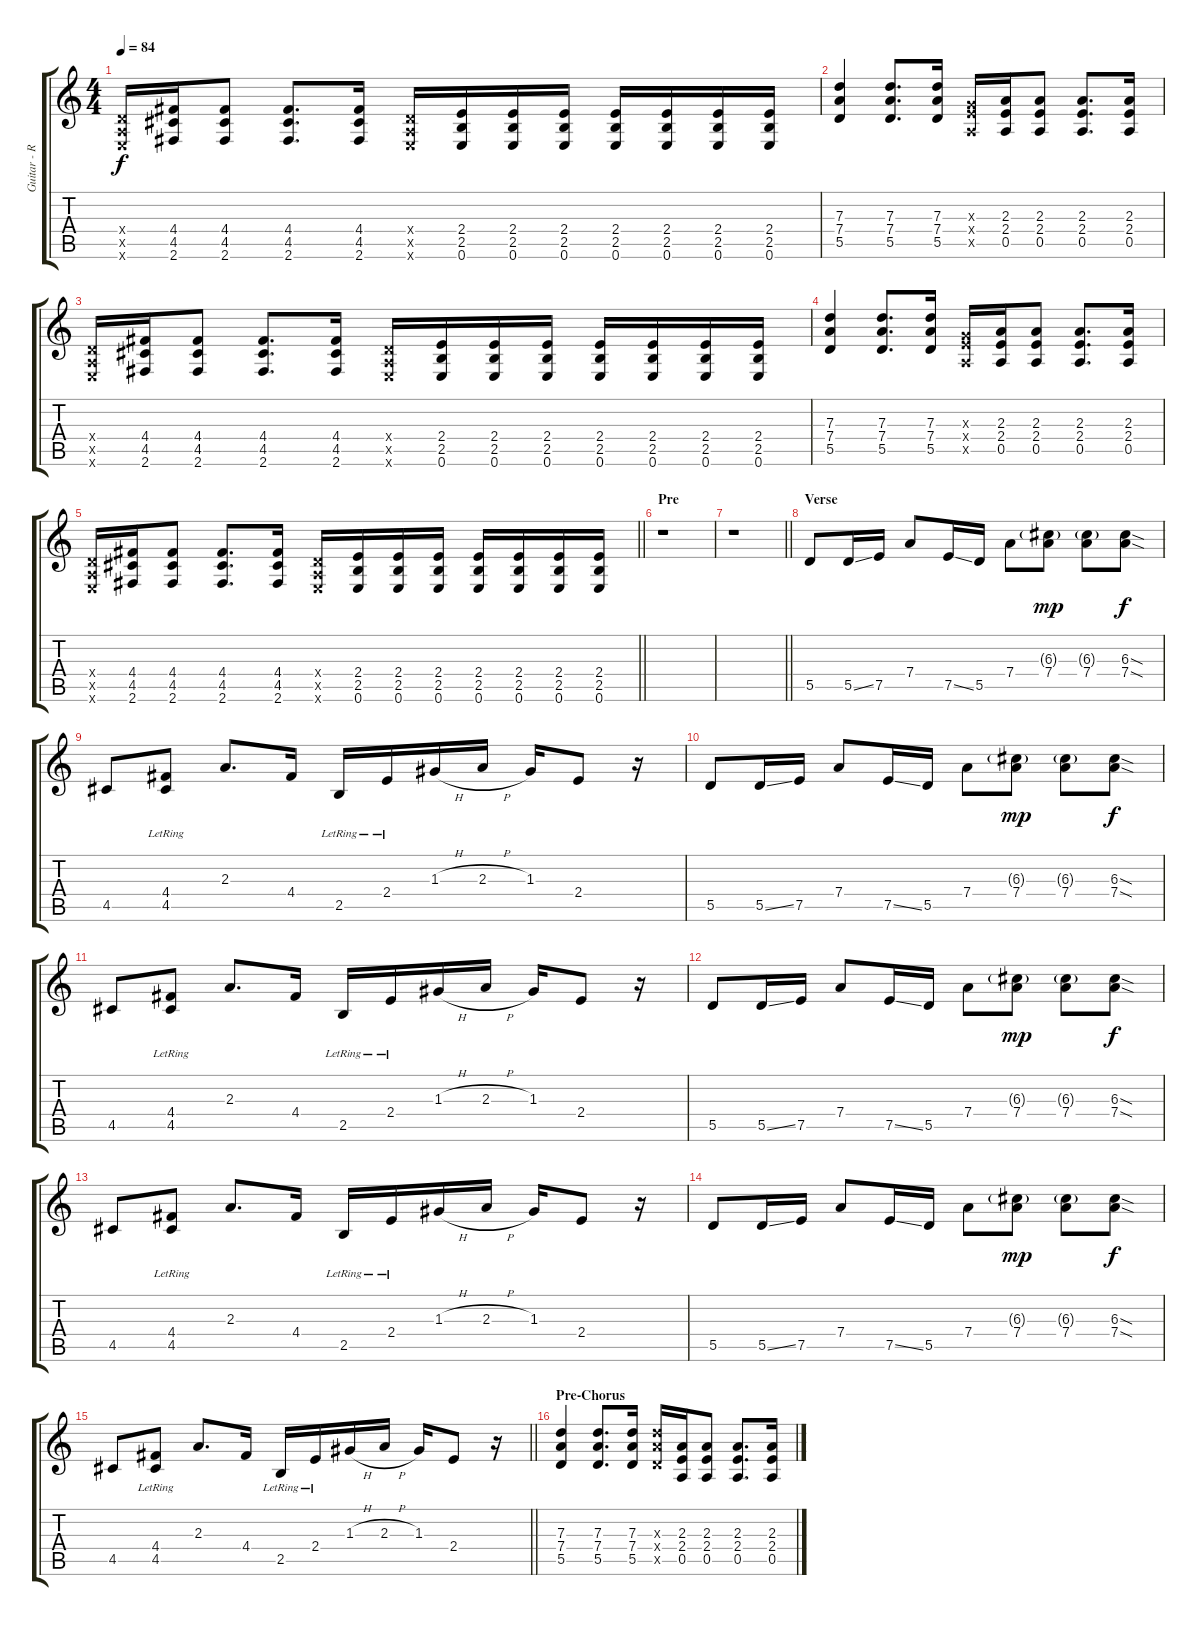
\track ("Guitar - Rythmn" "Guitar - R") {instrument distortionguitar}
\staff {score tabs}
\tuning (E4 B3 G3 D3 A2 E2) {hide}
\ts (4 4)
\tempo 84
\clef g2
\ks c
(0.4{x} 0.5{x} 0.6{x}).16{dy f} (4.4 4.5 2.6).16 (4.4 4.5 2.6).8 (4.4 4.5 2.6).8{d} (4.4 4.5 2.6).16 (0.4{x} 0.5{x} 0.6{x}).16 (2.4 2.5 0.6).16 (2.4 2.5 0.6).16 (2.4 2.5 0.6).16 (2.4 2.5 0.6).16 (2.4 2.5 0.6).16 (2.4 2.5 0.6).16 (2.4 2.5 0.6).16 |
(7.3 7.4 5.5).4 (7.3 7.4 5.5).8{d} (7.3 7.4 5.5).16 (0.3{x} 2.4{x} 0.5{x}).16 (2.3 2.4 0.5).16 (2.3 2.4 0.5).8 (2.3 2.4 0.5).8{d} (2.3 2.4 0.5).16 |
(0.4{x} 0.5{x} 0.6{x}).16 (4.4 4.5 2.6).16 (4.4 4.5 2.6).8 (4.4 4.5 2.6).8{d} (4.4 4.5 2.6).16 (0.4{x} 0.5{x} 0.6{x}).16 (2.4 2.5 0.6).16 (2.4 2.5 0.6).16 (2.4 2.5 0.6).16 (2.4 2.5 0.6).16 (2.4 2.5 0.6).16 (2.4 2.5 0.6).16 (2.4 2.5 0.6).16 |
(7.3 7.4 5.5).4 (7.3 7.4 5.5).8{d} (7.3 7.4 5.5).16 (0.3{x} 2.4{x} 0.5{x}).16 (2.3 2.4 0.5).16 (2.3 2.4 0.5).8 (2.3 2.4 0.5).8{d} (2.3 2.4 0.5).16 |
\barLineRight lightlight
(0.4{x} 0.5{x} 0.6{x}).16 (4.4 4.5 2.6).16 (4.4 4.5 2.6).8 (4.4 4.5 2.6).8{d} (4.4 4.5 2.6).16 (0.4{x} 0.5{x} 0.6{x}).16 (2.4 2.5 0.6).16 (2.4 2.5 0.6).16 (2.4 2.5 0.6).16 (2.4 2.5 0.6).16 (2.4 2.5 0.6).16 (2.4 2.5 0.6).16 (2.4 2.5 0.6).16 |
\section ("" "Pre")
r.1 |
\barLineRight lightlight
r.1 |
\section ("" "Verse")
5.5.8{volume 8 instrument distortionguitar} 5.5{ss}.16 7.5.16 7.4.8 7.5{ss}.16 5.5.16 7.4.8 (6.3{g} 7.4).8{dy mp} (6.3{g} 7.4).8 (6.3{sod} 7.4{sod}).8{dy f} |
4.5.8 (4.4{lr} 4.5{lr}).8 2.3.8{d} 4.4.16 2.5{lr}.16 2.4{lr}.16 1.3{h}.16 2.3{h}.16 1.3.16 2.4.8 r.16 |
5.5.8 5.5{ss}.16 7.5.16 7.4.8 7.5{ss}.16 5.5.16 7.4.8 (6.3{g} 7.4).8{dy mp} (6.3{g} 7.4).8 (6.3{sod} 7.4{sod}).8{dy f} |
4.5.8 (4.4{lr} 4.5{lr}).8 2.3.8{d} 4.4.16 2.5{lr}.16 2.4{lr}.16 1.3{h}.16 2.3{h}.16 1.3.16 2.4.8 r.16 |
5.5.8 5.5{ss}.16 7.5.16 7.4.8 7.5{ss}.16 5.5.16 7.4.8 (6.3{g} 7.4).8{dy mp} (6.3{g} 7.4).8 (6.3{sod} 7.4{sod}).8{dy f} |
4.5.8 (4.4{lr} 4.5{lr}).8 2.3.8{d} 4.4.16 2.5{lr}.16 2.4{lr}.16 1.3{h}.16 2.3{h}.16 1.3.16 2.4.8 r.16 |
5.5.8 5.5{ss}.16 7.5.16 7.4.8 7.5{ss}.16 5.5.16 7.4.8 (6.3{g} 7.4).8{dy mp} (6.3{g} 7.4).8 (6.3{sod} 7.4{sod}).8{dy f} |
\barLineRight lightlight
4.5.8 (4.4{lr} 4.5{lr}).8 2.3.8{d} 4.4.16 2.5{lr}.16 2.4{lr}.16 1.3{h}.16 2.3{h}.16 1.3.16 2.4.8 r.16 |
\section ("" "Pre-Chorus")
(7.3 7.4 5.5).4{volume 12 instrument distortionguitar} (7.3 7.4 5.5).8{d} (7.3 7.4 5.5).16 (7.3{x} 7.4{x} 5.5{x}).16 (2.3 2.4 0.5).16 (2.3 2.4 0.5).8 (2.3 2.4 0.5).8{d} (2.3 2.4 0.5).16
